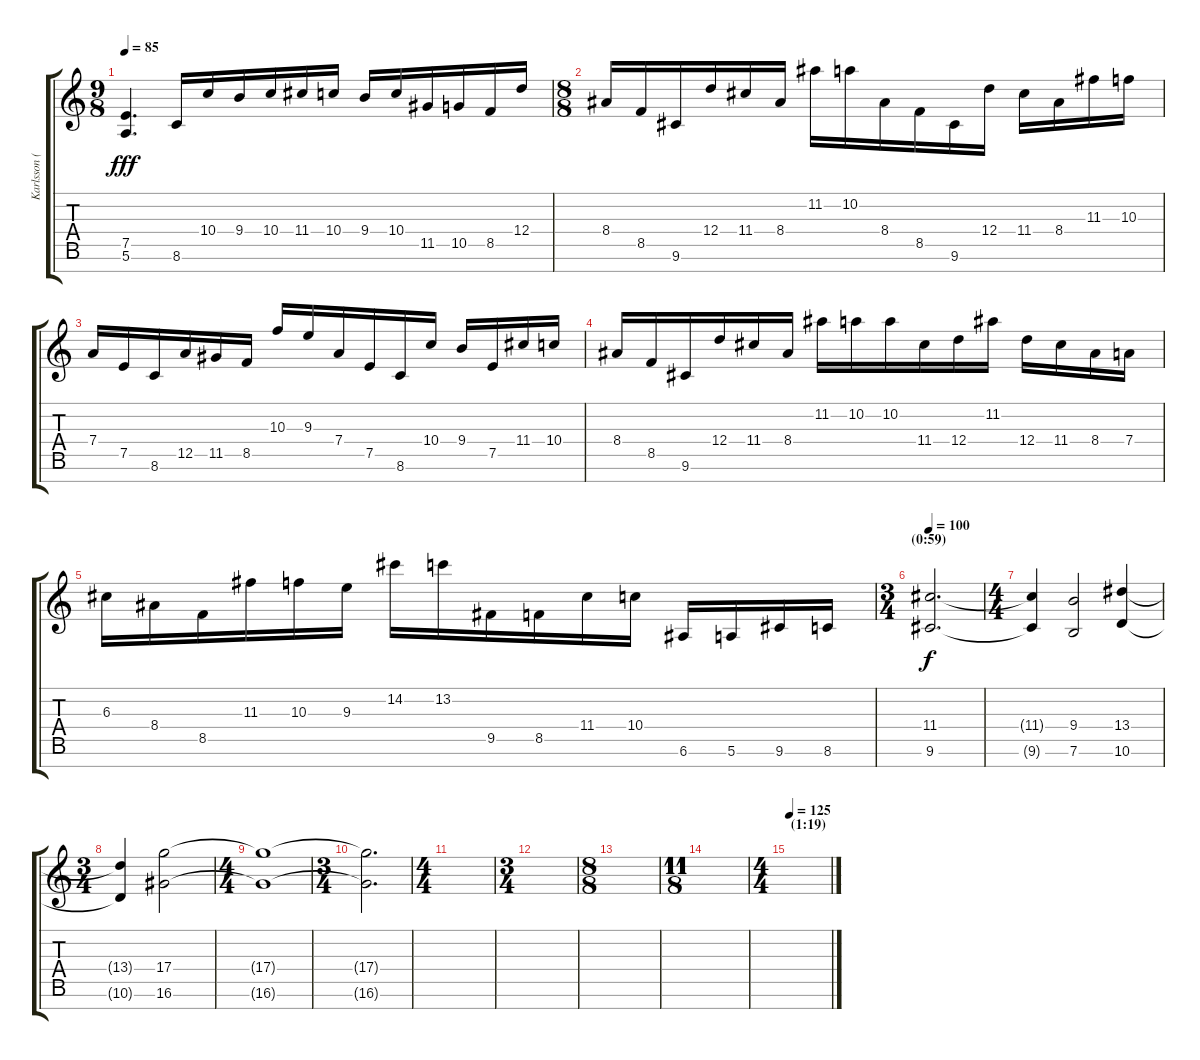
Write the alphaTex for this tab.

\track ("Karlsson (Clean)" "Karlsson (") {instrument acousticguitarnylon}
\staff {score tabs}
\tuning (E4 B3 G3 D3 A2 E2 B1) {hide}
\ts (9 8)
\tempo 85
\clef g2
\ks c
(7.5 5.6).4{d dy fff} 8.6.16 10.4.16 9.4.16 10.4.16 11.4.16 10.4.16 9.4.16 10.4.16 11.5.16 10.5.16 8.5.16 12.4.16 |
\ts (8 8)
8.4.16 8.5.16 9.6.16 12.4.16 11.4.16 8.4.16 11.2.16 10.2.16 8.4.16 8.5.16 9.6.16 12.4.16 11.4.16 8.4.16 11.3.16 10.3.16 |
7.4.16 7.5.16 8.6.16 12.5.16 11.5.16 8.5.16 10.3.16 9.3.16 7.4.16 7.5.16 8.6.16 10.4.16 9.4.16 7.5.16 11.4.16 10.4.16 |
8.4.16 8.5.16 9.6.16 12.4.16 11.4.16 8.4.16 11.2.16 10.2.16 10.2.16 11.4.16 12.4.16 11.2.16 12.4.16 11.4.16 8.4.16 7.4.16 |
6.3.16 8.4.16 8.5.16 11.3.16 10.3.16 9.3.16 14.2.16 13.2.16 9.5.16 8.5.16 11.4.16 10.4.16 6.6.16 5.6.16 9.6.16 8.6.16 |
\ts (3 4)
\section ("" "(0:59)")
\tempo 85
\tempo 100
(11.4 9.6).2{d dy f volume 4} |
\ts (4 4)
(11.4{t} 9.6{t}).4 (9.4 7.6).2 (13.4 10.6).4 |
\ts (3 4)
(13.4{t} 10.6{t}).4 (17.4 16.6).2 |
\ts (4 4)
(17.4{t} 16.6{t}).1 |
\ts (3 4)
(17.4{t} 16.6{t}).2{d} |
\ts (4 4)
|
\ts (3 4)
|
\ts (8 8)
|
\ts (11 8)
|
\ts (4 4)
\section ("" "(1:19)")
\tempo 125
